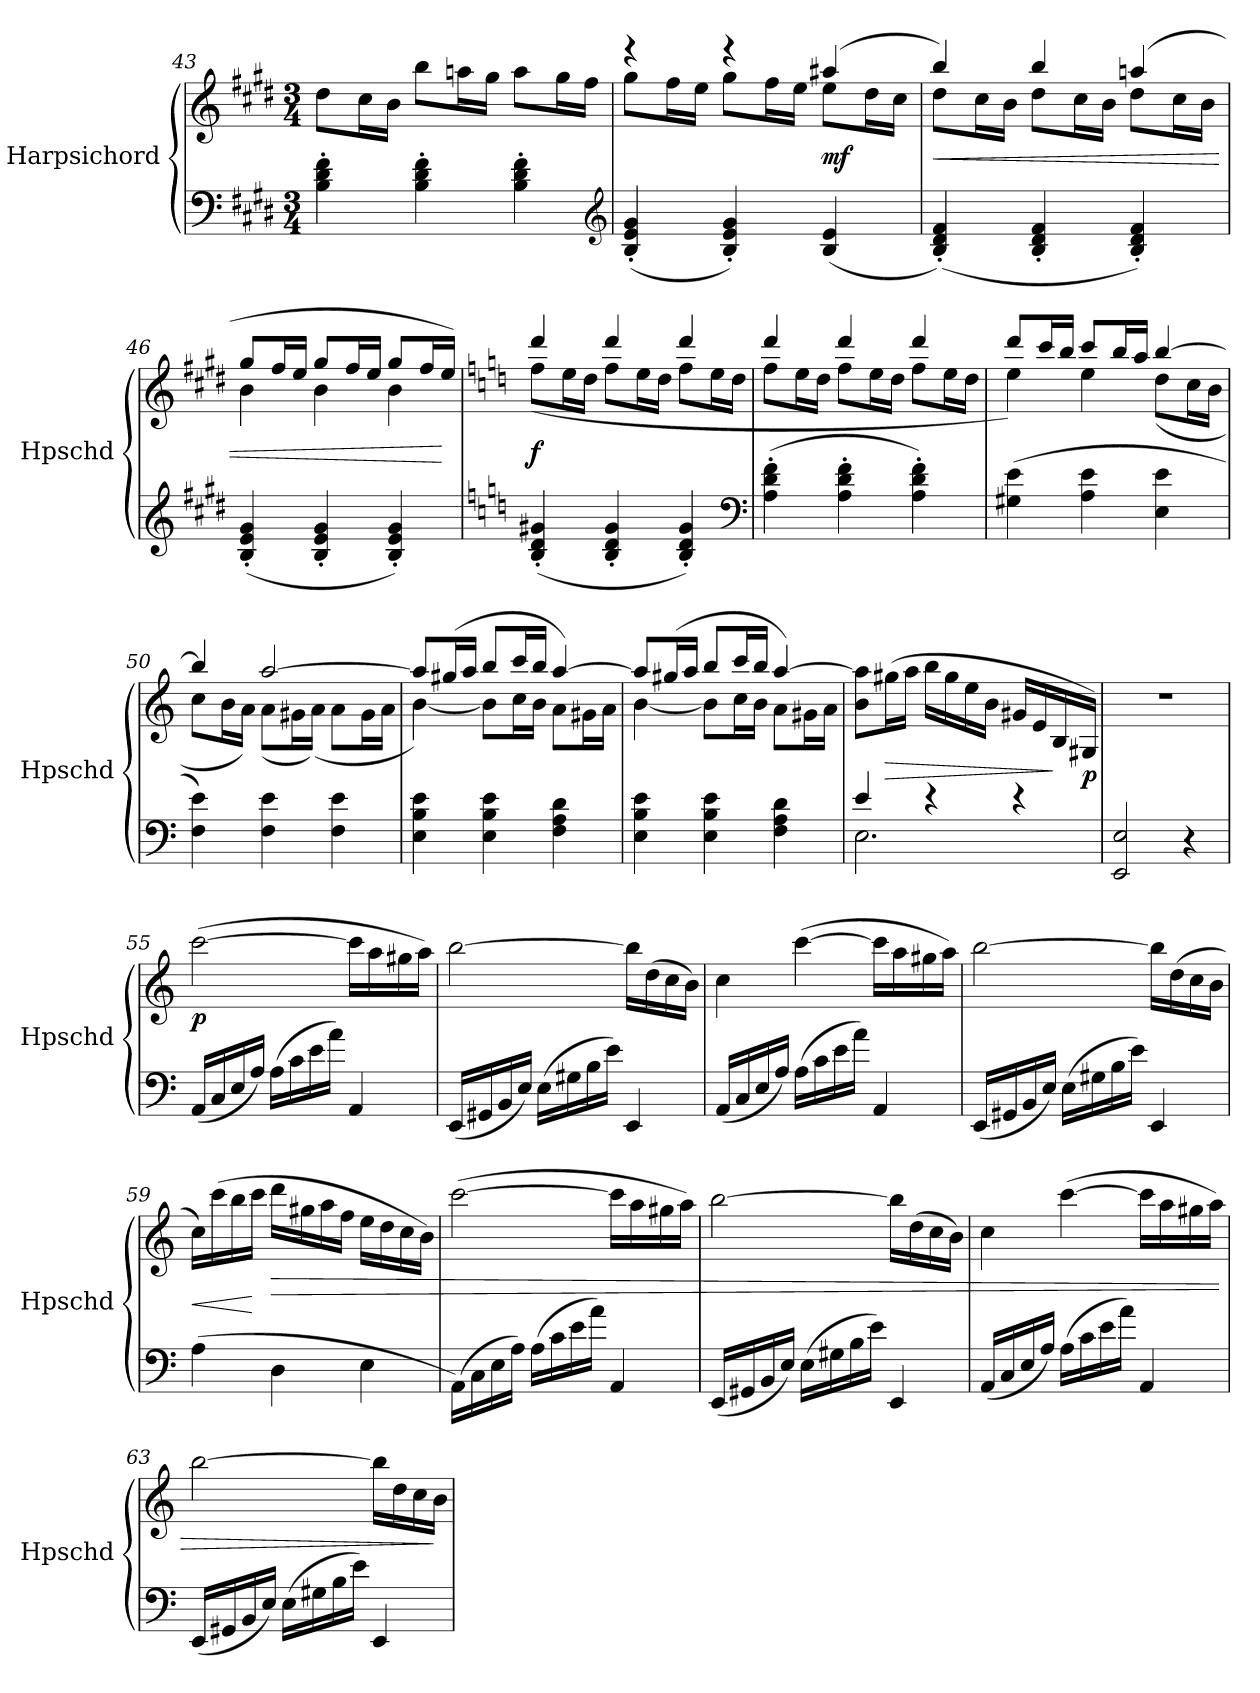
**kern	**kern	**dynam
*part1	*part1	*part1
*staff2	*staff1	*staff1/2
*I"Harpsichord	*	*
*I'Hpschd	*	*
*clefF4	*clefG2	*
*k[f#c#g#d#]	*k[f#c#g#d#]	*
*M3/4	*M3/4	*
=43	=43	=43
4B'\ 4d#'\ 4f#'\	8dd#\L	.
.	16cc#\L	.
.	16b\JJ	.
4B'\ 4d#'\ 4f#'\	8bb\L	.
.	16aan\L	.
.	16gg#\JJ	.
4B'\ 4d#'\ 4f#'\	8aa\L	.
.	16gg#\L	.
.	16ff#\JJ	.
*clefG2	*	*
=44	=44	=44
*	*^	*
(4B'/ 4e'/ 4g#'/	4r	8gg#\L	.
.	.	16ff#\L	.
.	.	16ee\JJ	.
4B'/ 4e'/ 4g#'/)	4r	8gg#\L	.
.	.	16ff#\L	.
.	.	16ee\JJ	.
(4B/ 4e/	(4aa#X/	8ee\L	mf
.	.	16dd#\L	.
.	.	16cc#\JJ	.
=45	=45	=45	=45
(4B'/ 4d#'/ 4f#'/)	4bb/)	8dd#\L	<
.	.	16cc#\L	.
.	.	16b\JJ	.
4B'/ 4d#'/ 4f#'/	4bb/	8dd#\L	.
.	.	16cc#\L	.
.	.	16b\JJ	.
4B'/ 4d#'/ 4f#'/)	(4aan/	8dd#\L	.
.	.	16cc#\L	.
.	.	16b\JJ	.
=46	=46	=46	=46
(4B'/ 4e'/ 4g#'/	8gg#/L	4b\	.
.	16ff#/L	.	.
.	16ee/JJ	.	.
4B'/ 4e'/ 4g#'/	8gg#/L	4b\	.
.	16ff#/L	.	.
.	16ee/JJ	.	.
4B'/ 4e'/ 4g#'/)	8gg#/L	4b\	.
.	16ff#/L	.	.
.	16ee/JJ)	.	[
=47	=47	=47	=47
*k[]	*k[]	*	*
(4B'/ 4d'/ 4g#X'/	4ddd/	(8ff\L	f
.	.	16ee\L	.
.	.	16dd\JJ	.
4B'/ 4d'/ 4g#'/	4ddd/	8ff\L	.
.	.	16ee\L	.
.	.	16dd\JJ	.
4B'/ 4d'/ 4g#'/)	4ddd/	8ff\L	.
.	.	16ee\L	.
.	.	16dd\JJ	.
*clefF4	*	*	*
=48	=48	=48	=48
(4A'\ 4d'\ 4f'\	4ddd/	8ff\L	.
.	.	16ee\L	.
.	.	16dd\JJ	.
4A'\ 4d'\ 4f'\	4ddd/	8ff\L	.
.	.	16ee\L	.
.	.	16dd\JJ	.
4A'\ 4d'\ 4f'\)	4ddd/	8ff\L	.
.	.	16ee\L	.
.	.	16dd\JJ	.
=49	=49	=49	=49
(4G#X\ 4e\	8ddd/L	4ee\)	.
.	16ccc/L	.	.
.	16bb/JJ	.	.
4A\ 4e\	8ccc/L	4ee\	.
.	16bb/L	.	.
.	16aa/JJ	.	.
4E\ 4e\	[4bb/	(8dd\L	.
.	.	16cc\L	.
.	.	16b\JJ	.
=50	=50	=50	=50
4F\ 4e\)	4bb/]	8cc\L	.
.	.	16b\L	.
.	.	16a\JJ)	.
4F\ 4e\	[2aa/	(8a\L	.
.	.	16g#X\L	.
.	.	(16a\JJ)	.
4F\ 4e\	.	8a\L	.
.	.	16g#\L	.
.	.	16a\JJ	.
=51	=51	=51	=51
4E\ 4B\ 4e\	8aa/L]	[4b\)	.
.	(16gg#X/L	.	.
.	16aa/JJ	.	.
4E\ 4B\ 4e\	8bb/L	8b\L]	.
.	16ccc/L	16cc\L	.
.	16bb/JJ	16b\JJ	.
4F\ 4A\ 4d\	[4aa/)	8a\L	.
.	.	16g#X\L	.
.	.	16a\JJ	.
=52	=52	=52	=52
4E\ 4B\ 4e\	8aa/L]	[4b\	.
.	(16gg#X/L	.	.
.	16aa/JJ	.	.
4E\ 4B\ 4e\	8bb/L	8b\L]	.
.	16ccc/L	16cc\L	.
.	16bb/JJ	16b\JJ	.
4F\ 4A\ 4d\	[4aa/)	8a\L	.
.	.	16g#X\L	.
.	.	16a\JJ	.
*	*v	*v	*
=53	=53	=53
*^	*	*
4e/	2.E\	8b\ 8aa]\L	.
.	.	(16gg#X\L	>
.	.	16aa\JJ	.
4r	.	16bb\LL	.
.	.	16gg#\	.
.	.	16ee\	.
.	.	16b\JJ	.
4r	.	16g#X/LL	.
.	.	16e/	.
.	.	16B/	]
.	.	16G#X/JJ)	p
*v	*v	*	*
=54	=54	=54
2EE/ 2E/	2.r	.
4r	.	.
=55	=55	=55
(16AA/LL	([2ccc\	p
16C/	.	.
16E/	.	.
16A/JJ)	.	.
(16A\LL	.	.
16c\	.	.
16e\	.	.
16a\JJ)	.	.
4AA/	16ccc\LL]	.
.	16aa\	.
.	16gg#X\	.
.	16aa\JJ)	.
=56	=56	=56
(16EE/LL	[2bb\	.
16GG#X/	.	.
16BB/	.	.
16E/JJ)	.	.
(16E\LL	.	.
16G#X\	.	.
16B\	.	.
16e\JJ)	.	.
4EE/	16bb\LL]	.
.	(16dd\	.
.	16cc\	.
.	16b\JJ)	.
=57	=57	=57
(16AA/LL	4cc\	.
16C/	.	.
16E/	.	.
16A/JJ)	.	.
(16A\LL	([4ccc\	.
16c\	.	.
16e\	.	.
16a\JJ)	.	.
4AA/	16ccc\LL]	.
.	16aa\	.
.	16gg#X\	.
.	16aa\JJ)	.
=58	=58	=58
(16EE/LL	[2bb\	.
16GG#X/	.	.
16BB/	.	.
16E/JJ)	.	.
(16E\LL	.	.
16G#X\	.	.
16B\	.	.
16e\JJ)	.	.
4EE/	16bb\LL]	.
.	(16dd\	.
.	16cc\	.
.	16b\JJ	.
=59	=59	=59
(4A\	16cc\LL)	<
.	(16ccc\	.
.	16bb\	.
.	16ccc\JJ	[
4D\	16ddd\LL	>
.	16gg#X\	.
.	16aa\	.
.	16ff\JJ	.
4E\	16ee\LL	.
.	16dd\	.
.	16cc\	.
.	16b\JJ)	.
=60	=60	=60
(16AA\LL)	([2ccc\	.
16C\	.	.
16E\	.	.
16A\JJ)	.	.
(16A\LL	.	.
16c\	.	.
16e\	.	.
16a\JJ)	.	.
4AA/	16ccc\LL]	.
.	16aa\	.
.	16gg#X\	.
.	16aa\JJ)	.
=61	=61	=61
(16EE/LL	[2bb\	.
16GG#X/	.	.
16BB/	.	.
16E/JJ)	.	.
(16E\LL	.	.
16G#X\	.	.
16B\	.	.
16e\JJ)	.	.
4EE/	16bb\LL]	.
.	(16dd\	.
.	16cc\	.
.	16b\JJ)	.
=62	=62	=62
(16AA/LL	4cc\	.
16C/	.	.
16E/	.	.
16A/JJ)	.	.
(16A\LL	([4ccc\	.
16c\	.	.
16e\	.	.
16a\JJ)	.	.
4AA/	16ccc\LL]	.
.	16aa\	.
.	16gg#X\	.
.	16aa\JJ)	.
=63	=63	=63
(16EE/LL	[2bb\	.
16GG#X/	.	.
16BB/	.	.
16E/JJ)	.	.
(16E\LL	.	.
16G#X\	.	.
16B\	.	.
16e\JJ)	.	.
4EE/	16bb\LL]	.
.	16dd\	.
.	16cc\	.
.	16b\JJ	]
=	=	=
*-	*-	*-
